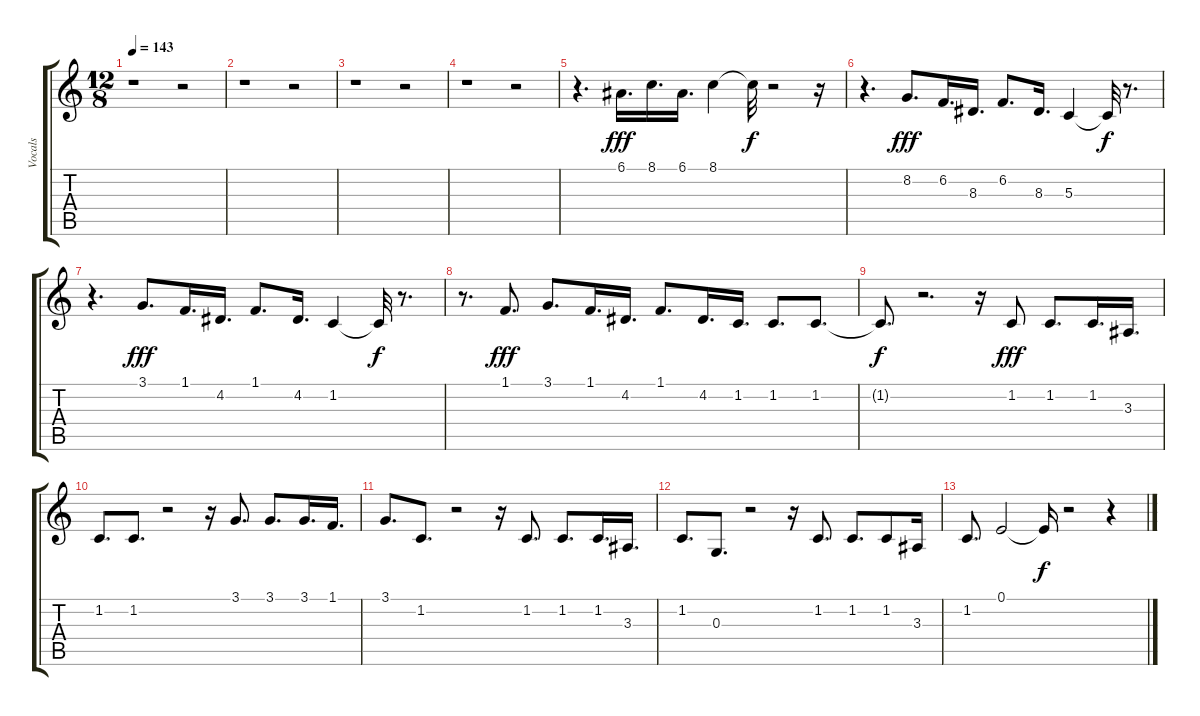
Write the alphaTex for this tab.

\track ("Vocals" "Vocals") {instrument choiraahs}
\staff {score tabs}
\tuning (E4 B3 G3 D3 A2 E2) {hide}
\ts (12 8)
\tempo 143
\clef g2
\ks c
r.1{dy fff} r.2 |
r.1 r.2 |
r.1 r.2 |
r.1 r.2 |
r.4{d} 6.1.16{d} 8.1.16{d} 6.1.16{d} 8.1.4 8.1{t}.32{dy f} r.2 r.16 |
r.4{d} 8.2.8{d dy fff} 6.2.16{d} 8.3.16{d} 6.2.8{d} 8.3.16{d} 5.3.4 5.3{t}.32{dy f} r.8{d} |
r.4{d} 3.1.8{d dy fff} 1.1.16{d} 4.2.16{d} 1.1.8{d} 4.2.16{d} 1.2.4 1.2{t}.32{dy f} r.8{d} |
r.8{d} 1.1.8{d dy fff} 3.1.8{d} 1.1.16{d} 4.2.16{d} 1.1.8{d} 4.2.16{d} 1.2.16{d} 1.2.8{d} 1.2.8{d} |
1.2{t}.8{d dy f} r.2{d} r.16 1.2.8{dy fff} 1.2.8{d} 1.2.16{d} 3.3.16{d} |
1.2.8{d} 1.2.8{d} r.2 r.16 3.1.8{d} 3.1.8{d} 3.1.16{d} 1.1.16{d} |
3.1.8{d} 1.2.8{d} r.2 r.16 1.2.8{d} 1.2.8{d} 1.2.16{d} 3.3.16{d} |
1.2.8{d} 0.3.8{d} r.2 r.16 1.2.8{d} 1.2.8{d} 1.2.8 3.3.16 |
1.2.8{d} 0.1.2 0.1{t}.16{dy f} r.2 r.4
